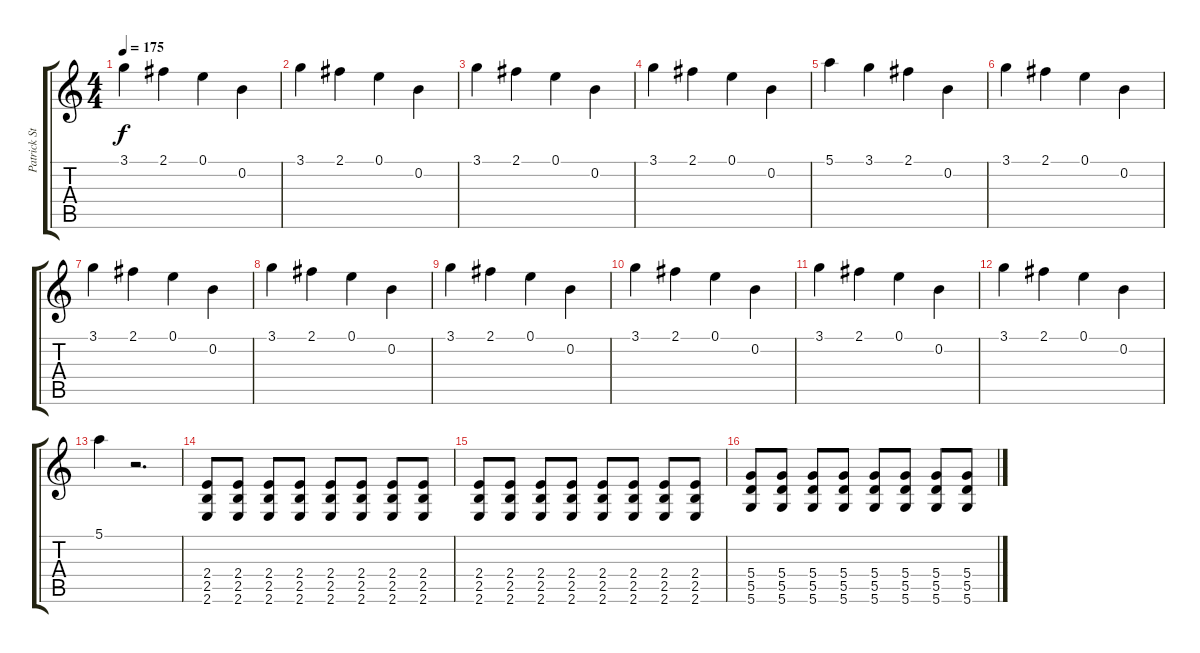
\track ("Patrick Stumph (Rythmn Guitar)" "Patrick St") {instrument distortionguitar}
\staff {score tabs}
\tuning (E4 B3 G3 D3 A2 D2) {hide}
\ts (4 4)
\tempo 175
\clef g2
\ks c
3.1.4{dy f} 2.1.4 0.1.4 0.2.4 |
3.1.4 2.1.4 0.1.4 0.2.4 |
3.1.4 2.1.4 0.1.4 0.2.4 |
3.1.4 2.1.4 0.1.4 0.2.4 |
5.1.4 3.1.4 2.1.4 0.2.4 |
3.1.4 2.1.4 0.1.4 0.2.4 |
3.1.4 2.1.4 0.1.4 0.2.4 |
3.1.4 2.1.4 0.1.4 0.2.4 |
3.1.4 2.1.4 0.1.4 0.2.4 |
3.1.4 2.1.4 0.1.4 0.2.4 |
3.1.4 2.1.4 0.1.4 0.2.4 |
3.1.4 2.1.4 0.1.4 0.2.4 |
5.1.4 r.2{d} |
(2.4 2.5 2.6).8 (2.4 2.5 2.6).8 (2.4 2.5 2.6).8 (2.4 2.5 2.6).8 (2.4 2.5 2.6).8 (2.4 2.5 2.6).8 (2.4 2.5 2.6).8 (2.4 2.5 2.6).8 |
(2.4 2.5 2.6).8 (2.4 2.5 2.6).8 (2.4 2.5 2.6).8 (2.4 2.5 2.6).8 (2.4 2.5 2.6).8 (2.4 2.5 2.6).8 (2.4 2.5 2.6).8 (2.4 2.5 2.6).8 |
(5.4 5.5 5.6).8 (5.4 5.5 5.6).8 (5.4 5.5 5.6).8 (5.4 5.5 5.6).8 (5.4 5.5 5.6).8 (5.4 5.5 5.6).8 (5.4 5.5 5.6).8 (5.4 5.5 5.6).8
